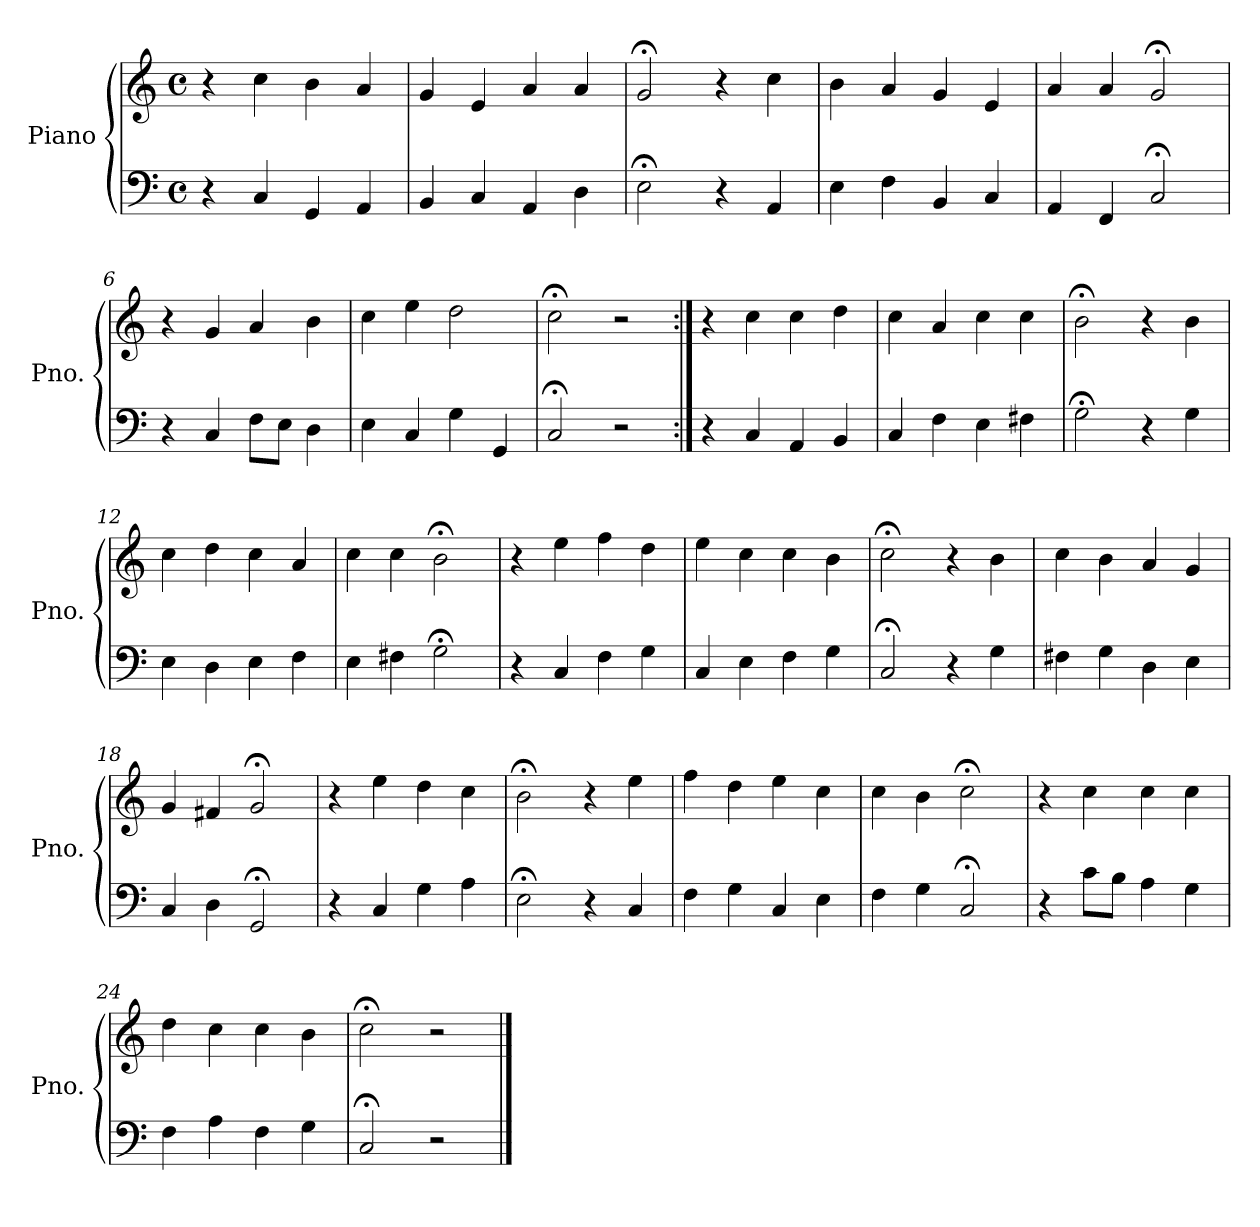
**kern	**kern
*part1	*part1
*staff2	*staff1
*I"Piano	*
*I'Pno.	*
*clefF4	*clefG2
*k[]	*k[]
*M4/4	*M4/4
*met(c)	*met(c)
=1	=1
4r	4r
4C/	4cc\
4GG/	4b\
4AA/	4a/
=2	=2
4BB/	4g/
4C/	4e/
4AA/	4a/
4D\	4a/
=3	=3
2E;<\	2g;</
4r	4r
4AA/	4cc\
=4	=4
4E\	4b\
4F\	4a/
4BB/	4g/
4C/	4e/
=5	=5
4AA/	4a/
4FF/	4a/
2C;</	2g;</
=6	=6
4r	4r
4C/	4g/
8F\L	4a/
8E\J	.
4D\	4b\
=7	=7
4E\	4cc\
4C/	4ee\
4G\	2dd\
4GG/	.
!!LO:LB:g=z
=8	=8
2C;</	2cc;<\
2r	2r
=9:|!	=9:|!
4r	4r
4C/	4cc\
4AA/	4cc\
4BB/	4dd\
=10	=10
4C/	4cc\
4F\	4a/
4E\	4cc\
4F#X\	4cc\
=11	=11
2G;<\	2b;<\
4r	4r
4G\	4b\
=12	=12
4E\	4cc\
4D\	4dd\
4E\	4cc\
4F\	4a/
=13	=13
4E\	4cc\
4F#X\	4cc\
2G;<\	2b;<\
=14	=14
4r	4r
4C/	4ee\
4F\	4ff\
4G\	4dd\
=15	=15
4C/	4ee\
4E\	4cc\
4F\	4cc\
4G\	4b\
=16	=16
2C;</	2cc;<\
4r	4r
4G\	4b\
!!LO:LB:g=z
=17	=17
4F#X\	4cc\
4G\	4b\
4D\	4a/
4E\	4g/
=18	=18
4C/	4g/
4D\	4f#X/
2GG;</	2g;</
=19	=19
4r	4r
4C/	4ee\
4G\	4dd\
4A\	4cc\
=20	=20
2E;<\	2b;<\
4r	4r
4C/	4ee\
=21	=21
4F\	4ff\
4G\	4dd\
4C/	4ee\
4E\	4cc\
=22	=22
4F\	4cc\
4G\	4b\
2C;</	2cc;<\
=23	=23
4r	4r
8c\L	4cc\
8B\J	.
4A\	4cc\
4G\	4cc\
=24	=24
4F\	4dd\
4A\	4cc\
4F\	4cc\
4G\	4b\
!!LO:LB:g=z
=25	=25
2C;</	2cc;<\
2r	2r
==	==
*-	*-
